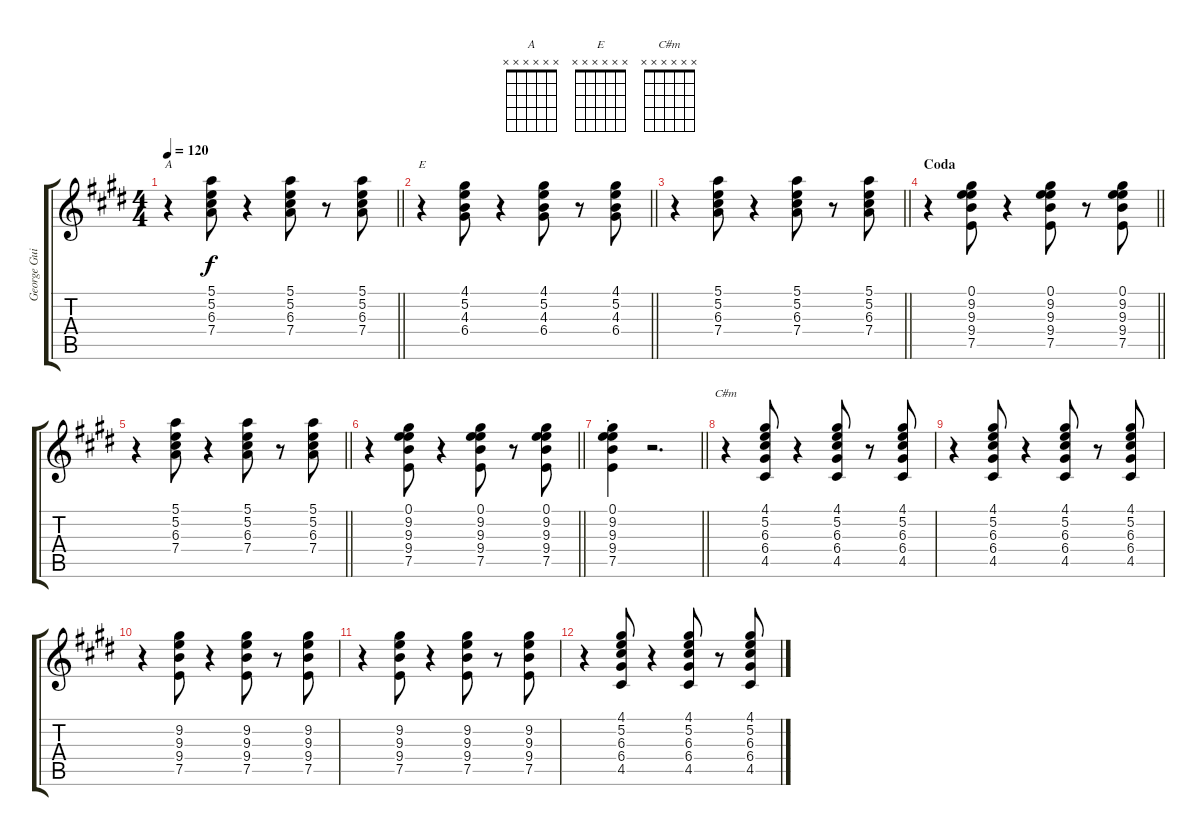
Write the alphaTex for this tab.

\track ("George Guitar" "George Gui") {instrument electricguitarclean}
\staff {score tabs}
\tuning (E4 B3 G3 D3 A2 E2) {hide}
\chord ("A" x x x x x x)
\chord ("E" x x x x x x)
\chord ("C#m" x x x x x x)
\ts (4 4)
\tempo 120
\clef g2
\barLineRight lightlight
\ks e
r.4{ch "A" dy f} (5.1 5.2 6.3 7.4).8 r.4 (5.1 5.2 6.3 7.4).8 r.8 (5.1 5.2 6.3 7.4).8 |
\barLineRight lightlight
r.4{ch "E"} (4.1 5.2 4.3 6.4).8 r.4 (4.1 5.2 4.3 6.4).8 r.8 (4.1 5.2 4.3 6.4).8 |
\barLineRight lightlight
r.4 (5.1 5.2 6.3 7.4).8 r.4 (5.1 5.2 6.3 7.4).8 r.8 (5.1 5.2 6.3 7.4).8 |
\section ("" "Coda")
\barLineRight lightlight
r.4 (0.1 9.2 9.3 9.4 7.5).8 r.4 (0.1 9.2 9.3 9.4 7.5).8 r.8 (0.1 9.2 9.3 9.4 7.5).8 |
\barLineRight lightlight
r.4 (5.1 5.2 6.3 7.4).8 r.4 (5.1 5.2 6.3 7.4).8 r.8 (5.1 5.2 6.3 7.4).8 |
\barLineRight lightlight
r.4 (0.1 9.2 9.3 9.4 7.5).8 r.4 (0.1 9.2 9.3 9.4 7.5).8 r.8 (0.1 9.2 9.3 9.4 7.5).8 |
\barLineRight lightlight
(0.1 9.2{st} 9.3 9.4 7.5).4 r.2{d} |
r.4{ch "C#m"} (4.1 5.2 6.3 6.4 4.5).8 r.4 (4.1 5.2 6.3 6.4 4.5).8 r.8 (4.1 5.2 6.3 6.4 4.5).8 |
r.4 (4.1 5.2 6.3 6.4 4.5).8 r.4 (4.1 5.2 6.3 6.4 4.5).8 r.8 (4.1 5.2 6.3 6.4 4.5).8 |
r.4 (9.2 9.3 9.4 7.5).8 r.4 (9.2 9.3 9.4 7.5).8 r.8 (9.2 9.3 9.4 7.5).8 |
r.4 (9.2 9.3 9.4 7.5).8 r.4 (9.2 9.3 9.4 7.5).8 r.8 (9.2 9.3 9.4 7.5).8 |
r.4 (4.1 5.2 6.3 6.4 4.5).8 r.4 (4.1 5.2 6.3 6.4 4.5).8 r.8 (4.1 5.2 6.3 6.4 4.5).8
